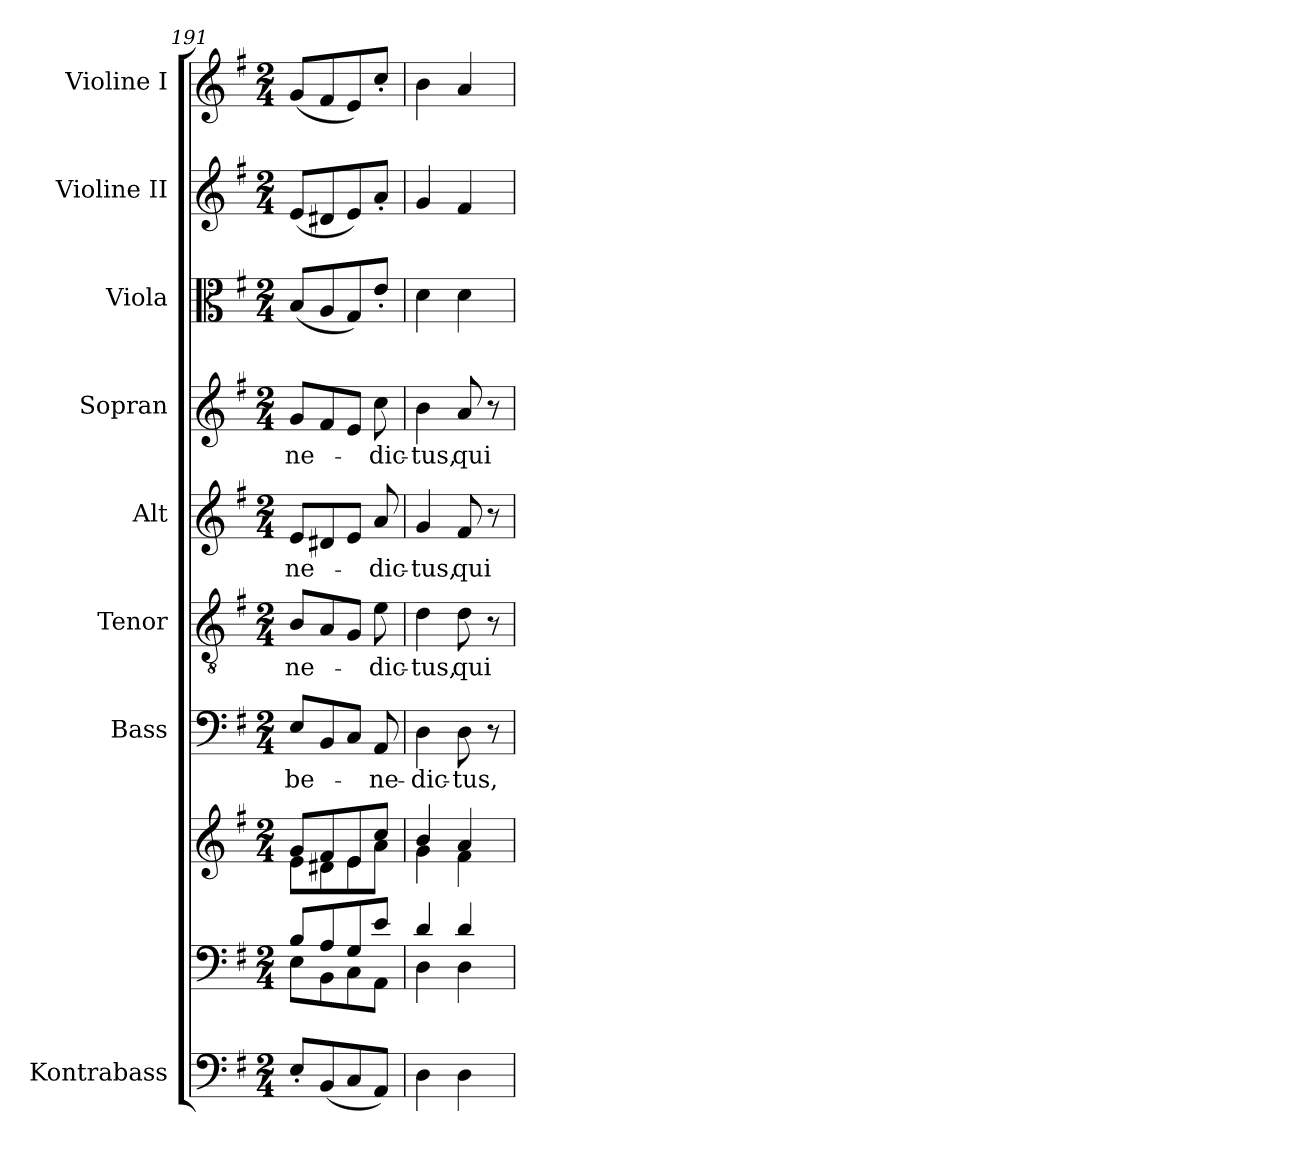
**kern	**kern	**kern	**kern	**text	**kern	**text	**kern	**text	**kern	**text	**kern	**kern	**kern
*part9	*part8	*part8	*part7	*part7	*part6	*part6	*part5	*part5	*part4	*part4	*part3	*part2	*part1
*staff10	*staff9	*staff8	*staff7	*staff7	*staff6	*staff6	*staff5	*staff5	*staff4	*staff4	*staff3	*staff2	*staff1
*I"Kontrabass	*	*	*I"Bass	*	*I"Tenor	*	*I"Alt	*	*I"Sopran	*	*I"Viola	*I"Violine II	*I"Violine I
*I'Kb.	*	*	*I'B.	*	*I'T.	*	*I'A.	*	*I'S.	*	*I'Vla.	*I'Vl. II	*I'Vl. I
*clefF4	*clefF4	*clefG2	*clefF4	*	*clefGv2	*	*clefG2	*	*clefG2	*	*clefC3	*clefG2	*clefG2
*ITrd7c12	*	*	*	*	*	*	*	*	*	*	*	*	*
*k[f#]	*k[f#]	*k[f#]	*k[f#]	*	*k[f#]	*	*k[f#]	*	*k[f#]	*	*k[f#]	*k[f#]	*k[f#]
*G:	*G:	*G:	*G:	*	*G:	*	*G:	*	*G:	*	*G:	*G:	*G:
*M2/4	*M2/4	*M2/4	*M2/4	*	*M2/4	*	*M2/4	*	*M2/4	*	*M2/4	*M2/4	*M2/4
=191	=191	=191	=191	=191	=191	=191	=191	=191	=191	=191	=191	=191	=191
*	*^	*^	*	*	*	*	*	*	*	*	*	*	*
!	!	!	!	!	!	!LO:LY:b	!	!LO:LY:b	!	!LO:LY:b	!	!LO:LY:b	!	!	!
8EE'</L	8B/L	8E\L	8g/L	8e\L	8E/L	be-	8B/L	-ne-	8e/L	-ne-	8g/L	-ne-	(<8B/L	(<8e/L	(<8g/L
(<8BBB/	8A/	8BB\	8f#/	8d#X\	8BB/	.	8A/	.	8d#X/	.	8f#/	.	8A/	8d#X/	8f#/
8CC/	8G/	8C\	8e/	8e\	8C/J	.	8G/J	.	8e/J	.	8e/J	.	8G/)	8e/)	8e/)
!	!	!	!	!	!	!LO:LY:b	!	!LO:LY:b	!	!LO:LY:b	!	!LO:LY:b	!	!	!
8AAA/J)	8e/J	8AA\J	8cc/J	8a\J	8AA/	-ne-	8e\	-dic-	8a/	-dic-	8cc\	-dic-	8e'</J	8a'</J	8cc'</J
=192	=192	=192	=192	=192	=192	=192	=192	=192	=192	=192	=192	=192	=192	=192	=192
!	!	!	!	!	!	!LO:LY:b	!	!LO:LY:b	!	!LO:LY:b	!	!LO:LY:b	!	!	!
4DD\	4d/	4D\	4b/	4g\	4D\	-dic-	4d\	-tus,	4g/	-tus,	4b\	-tus,	4d\	4g/	4b\
!	!	!	!	!	!	!LO:LY:b	!	!LO:LY:b	!	!LO:LY:b	!	!LO:LY:b	!	!	!
4DD\	4d/	4D\	4a/	4f#\	8D\	-tus,	8d\	qui	8f#/	qui	8a/	qui	4d\	4f#/	4a/
.	.	.	.	.	8r	.	8r	.	8r	.	8r	.	.	.	.
*	*v	*v	*	*	*	*	*	*	*	*	*	*	*	*	*
*	*	*v	*v	*	*	*	*	*	*	*	*	*	*	*
=	=	=	=	=	=	=	=	=	=	=	=	=	=
*-	*-	*-	*-	*-	*-	*-	*-	*-	*-	*-	*-	*-	*-
